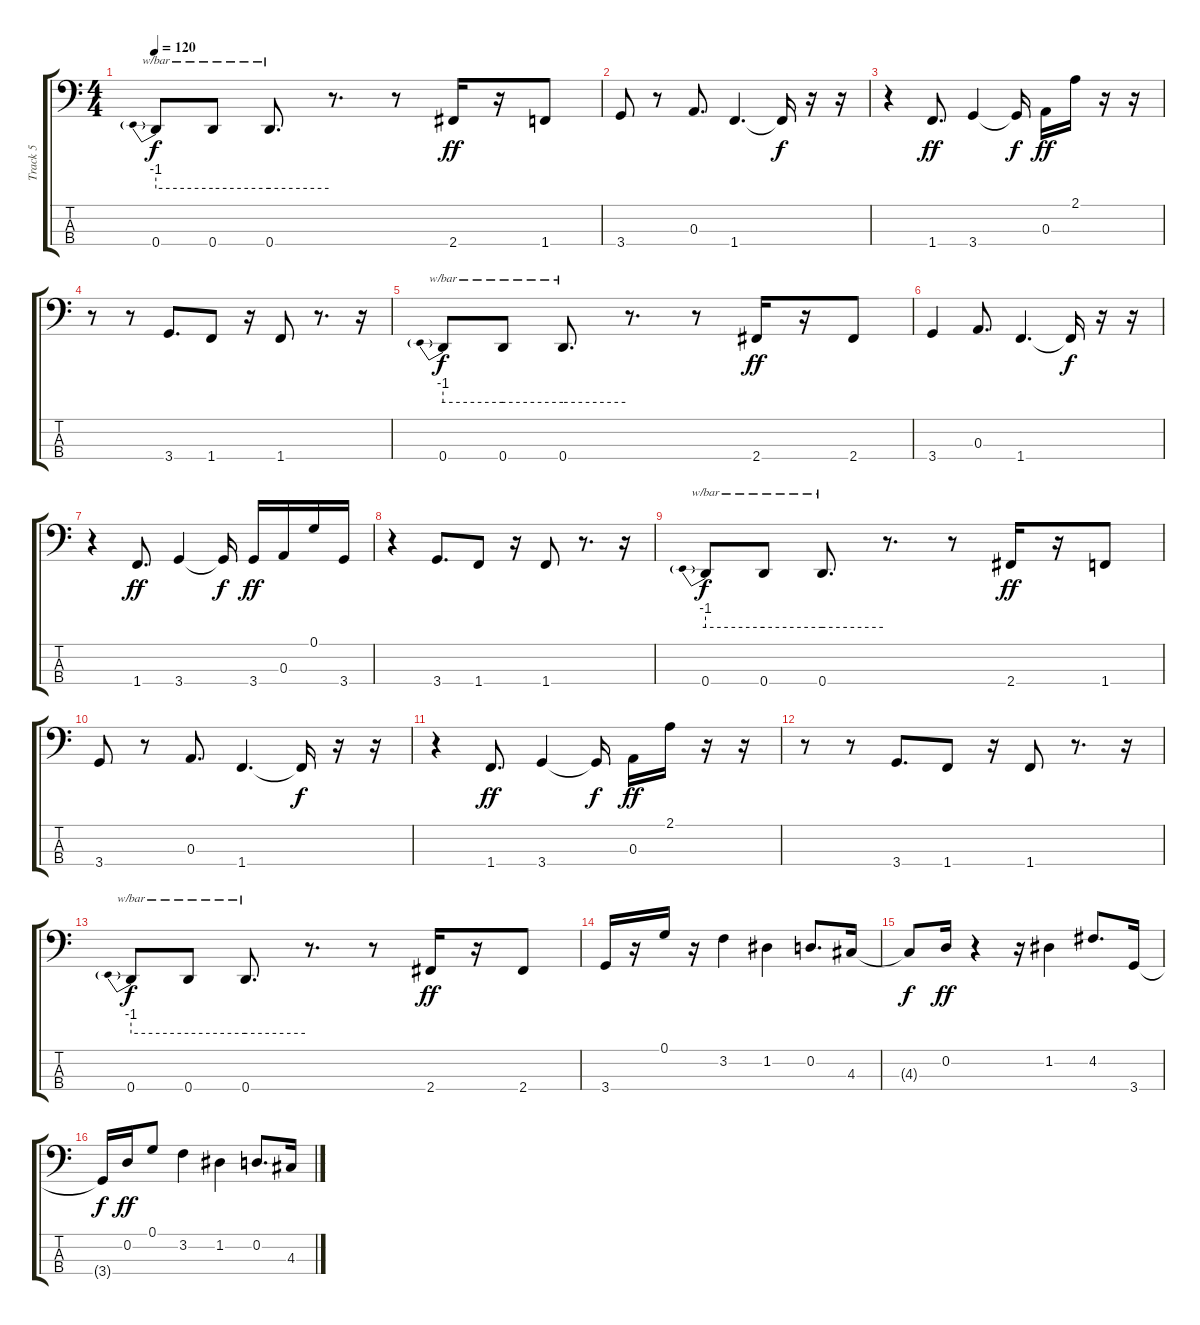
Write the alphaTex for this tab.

\track ("Track 5" "Track 5") {instrument electricbasspick}
\staff {score tabs}
\tuning (G2 D2 A1 E1) {hide}
\ts (4 4)
\tempo 120
\clef f4
\ks c
0.4.8{tbe (predive default 0 -4 60 -4) dy f} 0.4.8{tbe (hold default 0 -4 60 -4)} 0.4.8{d tbe (hold default 0 -4 60 -4)} r.8{d} r.8 2.4.16{dy ff} r.16 1.4.8 |
3.4.8 r.8 0.3.8{d} 1.4.4{d} 1.4{t}.16{dy f} r.16 r.16 |
r.4 1.4.8{d dy ff} 3.4.4 3.4{t}.16{dy f} 0.3.16{dy ff} 2.1.16 r.16 r.16 |
r.8 r.8 3.4.8{d} 1.4.8 r.16 1.4.8 r.8{d} r.16 |
0.4.8{tbe (predive default 0 -4 60 -4) dy f} 0.4.8{tbe (hold default 0 -4 60 -4)} 0.4.8{d tbe (hold default 0 -4 60 -4)} r.8{d} r.8 2.4.16{dy ff} r.16 2.4.8 |
3.4.4{instrument electricbasspick} 0.3.8{d} 1.4.4{d} 1.4{t}.16{dy f} r.16 r.16 |
r.4 1.4.8{d dy ff} 3.4.4 3.4{t}.16{dy f} 3.4.16{dy ff} 0.3.16 0.1.16 3.4.16 |
r.4 3.4.8{d} 1.4.8 r.16 1.4.8 r.8{d} r.16 |
0.4.8{tbe (predive default 0 -4 60 -4) dy f} 0.4.8{tbe (hold default 0 -4 60 -4)} 0.4.8{d tbe (hold default 0 -4 60 -4)} r.8{d} r.8 2.4.16{dy ff} r.16 1.4.8 |
3.4.8 r.8 0.3.8{d} 1.4.4{d} 1.4{t}.16{dy f} r.16 r.16 |
r.4 1.4.8{d dy ff} 3.4.4 3.4{t}.16{dy f} 0.3.16{dy ff} 2.1.16 r.16 r.16 |
r.8 r.8 3.4.8{d} 1.4.8 r.16 1.4.8 r.8{d} r.16 |
0.4.8{tbe (predive default 0 -4 60 -4) dy f} 0.4.8{tbe (hold default 0 -4 60 -4)} 0.4.8{d tbe (hold default 0 -4 60 -4)} r.8{d} r.8 2.4.16{dy ff} r.16 2.4.8 |
3.4.16 r.16 0.1.16 r.16 3.2.4 1.2.4 0.2.8{d} 4.3.16 |
4.3{t}.8{dy f} 0.2.16{dy ff} r.4 r.16 1.2.4 4.2.8{d} 3.4.16 |
3.4{t}.16{dy f} 0.2.16{dy ff} 0.1.8 3.2.4 1.2.4 0.2.8{d} 4.3.16
